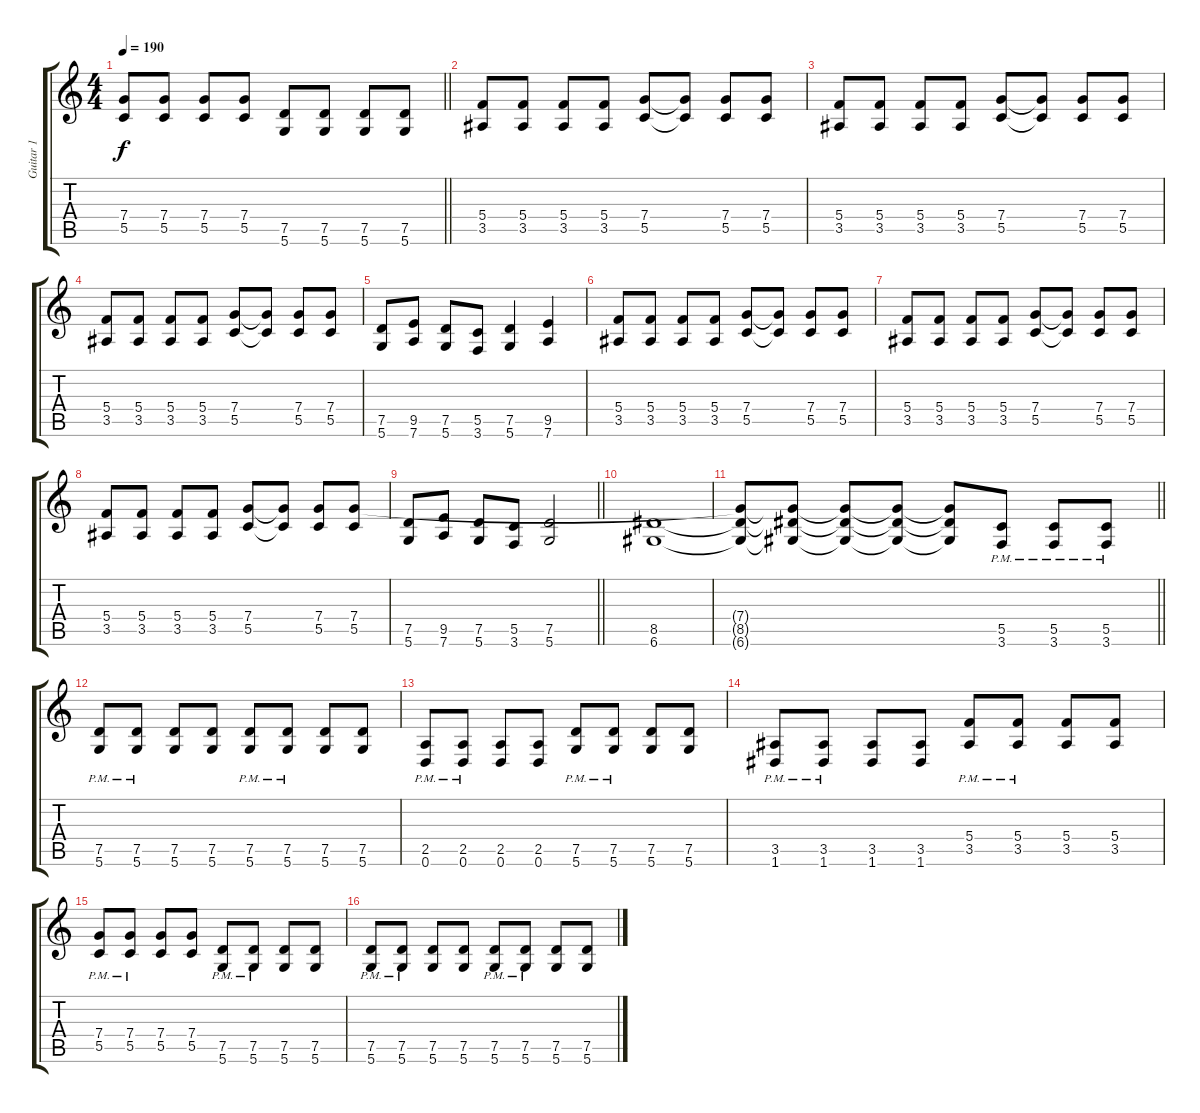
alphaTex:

\track ("Guitar 1" "Guitar 1") {instrument distortionguitar}
\staff {score tabs}
\tuning (D4 A3 F3 C3 G2 D2) {hide}
\ts (4 4)
\tempo 190
\clef g2
\barLineRight lightlight
\ks c
(7.4 5.5).8{dy f} (7.4 5.5).8 (7.4 5.5).8 (7.4 5.5).8 (7.5 5.6).8 (7.5 5.6).8 (7.5 5.6).8 (7.5 5.6).8 |
\section ("" "")
(5.4 3.5).8 (5.4 3.5).8 (5.4 3.5).8 (5.4 3.5).8 (7.4 5.5).8 (7.4{t} 5.5{t}).8 (7.4 5.5).8 (7.4 5.5).8 |
(5.4 3.5).8 (5.4 3.5).8 (5.4 3.5).8 (5.4 3.5).8 (7.4 5.5).8 (7.4{t} 5.5{t}).8 (7.4 5.5).8 (7.4 5.5).8 |
(5.4 3.5).8 (5.4 3.5).8 (5.4 3.5).8 (5.4 3.5).8 (7.4 5.5).8 (7.4{t} 5.5{t}).8 (7.4 5.5).8 (7.4 5.5).8 |
(7.5 5.6).8 (9.5 7.6).8 (7.5 5.6).8 (5.5 3.6).8 (7.5 5.6).4 (9.5 7.6).4 |
(5.4 3.5).8 (5.4 3.5).8 (5.4 3.5).8 (5.4 3.5).8 (7.4 5.5).8 (7.4{t} 5.5{t}).8 (7.4 5.5).8 (7.4 5.5).8 |
(5.4 3.5).8 (5.4 3.5).8 (5.4 3.5).8 (5.4 3.5).8 (7.4 5.5).8 (7.4{t} 5.5{t}).8 (7.4 5.5).8 (7.4 5.5).8 |
(5.4 3.5).8 (5.4 3.5).8 (5.4 3.5).8 (5.4 3.5).8 (7.4 5.5).8 (7.4{t} 5.5{t}).8 (7.4 5.5).8 (7.4 5.5).8 |
\barLineRight lightlight
(7.5 5.6).8 (9.5 7.6).8 (7.5 5.6).8 (5.5 3.6).8 (7.5 5.6).2 |
\section ("" "")
(8.5 6.6).1 |
\barLineRight lightlight
(7.4{t} 8.5{t} 6.6{t}).8 (7.4{t} 8.5{t} 6.6{t}).8 (7.4{t} 8.5{t} 6.6{t}).8 (7.4{t} 8.5{t} 6.6{t}).8 (7.4{t} 8.5{t} 6.6{t}).8 (5.5{pm} 3.6{pm}).8 (5.5{pm} 3.6{pm}).8 (5.5{pm} 3.6{pm}).8 |
\section ("" "")
(7.5{pm} 5.6{pm}).8 (7.5{pm} 5.6{pm}).8 (7.5 5.6).8 (7.5 5.6).8 (7.5{pm} 5.6{pm}).8 (7.5{pm} 5.6{pm}).8 (7.5 5.6).8 (7.5 5.6).8 |
(2.5{pm} 0.6{pm}).8 (2.5{pm} 0.6{pm}).8 (2.5 0.6).8 (2.5 0.6).8 (7.5{pm} 5.6{pm}).8 (7.5{pm} 5.6{pm}).8 (7.5 5.6).8 (7.5 5.6).8 |
(3.5{pm} 1.6{pm}).8 (3.5{pm} 1.6{pm}).8 (3.5 1.6).8 (3.5 1.6).8 (5.4{pm} 3.5{pm}).8 (5.4{pm} 3.5{pm}).8 (5.4 3.5).8 (5.4 3.5).8 |
(7.4{pm} 5.5{pm}).8 (7.4{pm} 5.5{pm}).8 (7.4 5.5).8 (7.4 5.5).8 (7.5{pm} 5.6{pm}).8 (7.5{pm} 5.6{pm}).8 (7.5 5.6).8 (7.5 5.6).8 |
(7.5{pm} 5.6{pm}).8 (7.5{pm} 5.6{pm}).8 (7.5 5.6).8 (7.5 5.6).8 (7.5{pm} 5.6{pm}).8 (7.5{pm} 5.6{pm}).8 (7.5 5.6).8 (7.5 5.6).8
